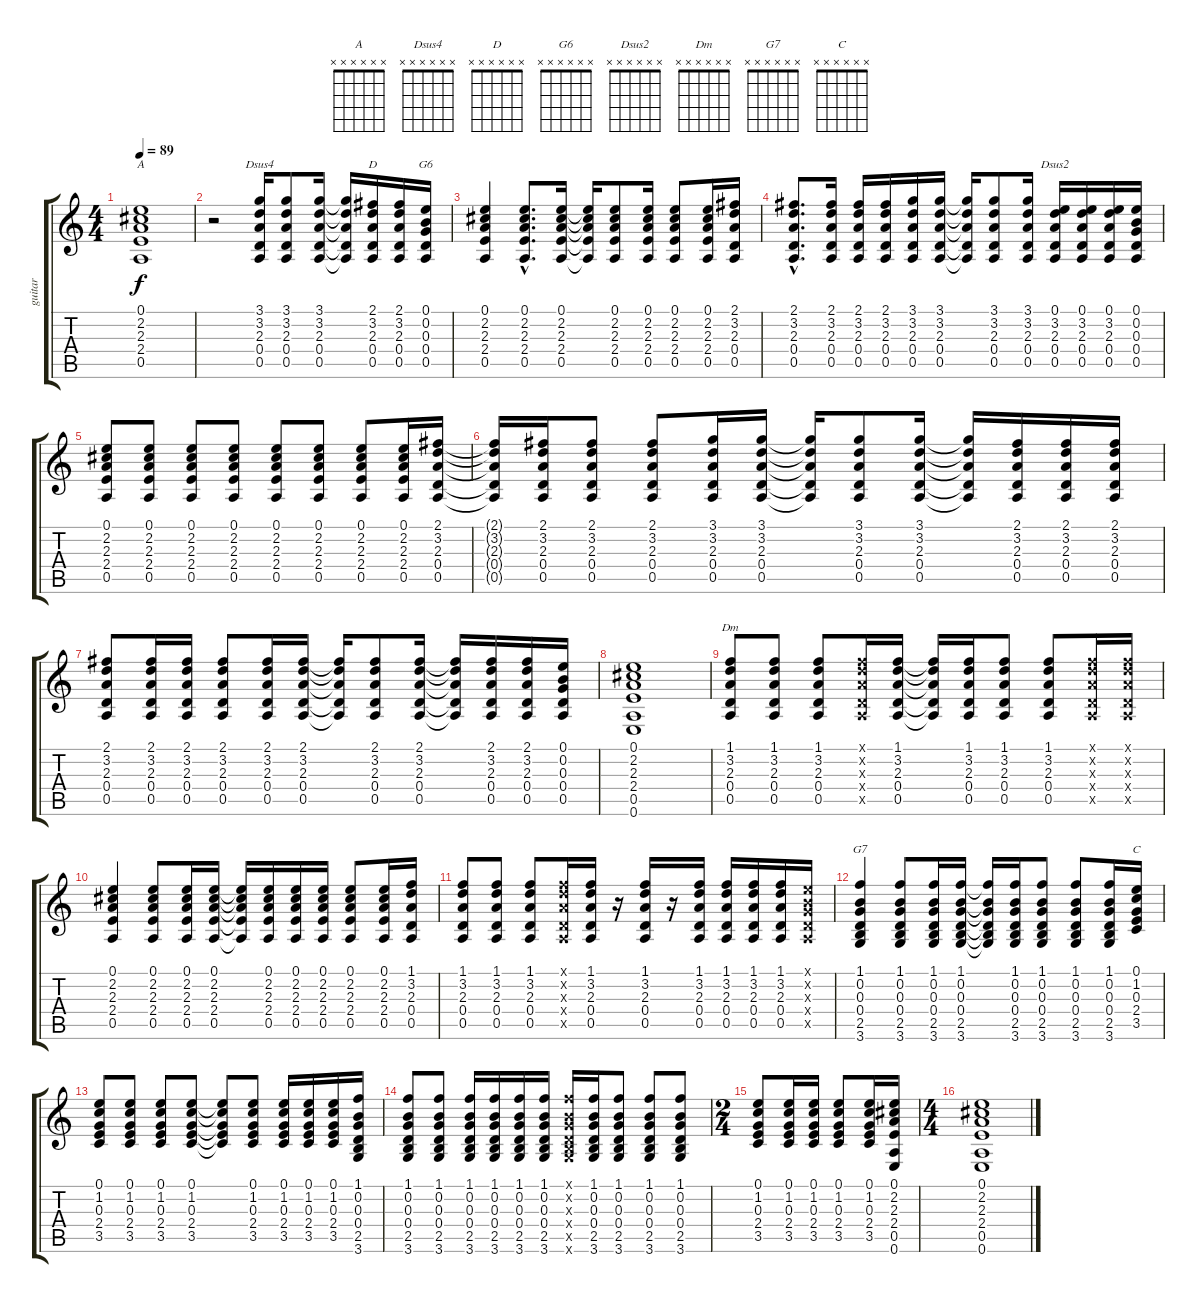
\track ("guitar" "guitar") {instrument acousticguitarsteel}
\staff {score tabs}
\tuning (E4 B3 G3 D3 A2 E2) {hide}
\chord ("A" x x x x x x) {firstfret 0}
\chord ("Dsus4" x x x x x x) {firstfret 0}
\chord ("D" x x x x x x) {firstfret 0}
\chord ("G6" x x x x x x) {firstfret 0}
\chord ("Dsus2" x x x x x x) {firstfret 0}
\chord ("Dm" x x x x x x) {firstfret 0}
\chord ("G7" x x x x x x) {firstfret 0}
\chord ("C" x x x x x x) {firstfret 0}
\ts (4 4)
\tempo 89
\clef g2
\ks c
(0.1 2.2 2.3 2.4 0.5).1{ch "A" dy f instrument acousticguitarsteel} |
r.2 (3.1 3.2 2.3 0.4 0.5).16{ch "Dsus4"} (3.1 3.2 2.3 0.4 0.5).8 (3.1 3.2 2.3 0.4 0.5).16 (3.1{t} 3.2{t} 2.3{t} 0.4{t} 0.5{t}).16 (2.1 3.2 2.3 0.4 0.5).16{ch "D"} (2.1 3.2 2.3 0.4 0.5).16 (0.1 0.2 0.3 0.4 0.5).16{ch "G6"} |
(0.1 2.2 2.3 2.4 0.5).4 (0.1{hac} 2.2{hac} 2.3{hac} 2.4{hac} 0.5{hac}).8{d} (0.1 2.2 2.3 2.4 0.5).16 (0.1{t} 2.2{t} 2.3{t} 2.4{t} 0.5{t}).16 (0.1 2.2 2.3 2.4 0.5).8 (0.1 2.2 2.3 2.4 0.5).16 (0.1 2.2 2.3 2.4 0.5).8 (0.1 2.2 2.3 2.4 0.5).16 (2.1 3.2 2.3 0.4 0.5).16 |
(2.1{hac} 3.2{hac} 2.3{hac} 0.4{hac} 0.5{hac}).8{d} (2.1 3.2 2.3 0.4 0.5).16 (2.1 3.2 2.3 0.4 0.5).16 (2.1 3.2 2.3 0.4 0.5).16 (3.1 3.2 2.3 0.4 0.5).16 (3.1 3.2 2.3 0.4 0.5).16 (3.1{t} 3.2{t} 2.3{t} 0.4{t} 0.5{t}).16 (3.1 3.2 2.3 0.4 0.5).8 (3.1 3.2 2.3 0.4 0.5).16 (0.1 3.2 2.3 0.4 0.5).16{ch "Dsus2"} (0.1 3.2 2.3 0.4 0.5).16 (0.1 3.2 2.3 0.4 0.5).16 (0.1 0.2 0.3 0.4 0.5).16 |
(0.1 2.2 2.3 2.4 0.5).8 (0.1 2.2 2.3 2.4 0.5).8 (0.1 2.2 2.3 2.4 0.5).8 (0.1 2.2 2.3 2.4 0.5).8 (0.1 2.2 2.3 2.4 0.5).8 (0.1 2.2 2.3 2.4 0.5).8 (0.1 2.2 2.3 2.4 0.5).8 (0.1 2.2 2.3 2.4 0.5).16 (2.1 3.2 2.3 0.4 0.5).16 |
(2.1{t} 3.2{t} 2.3{t} 0.4{t} 0.5{t}).16 (2.1 3.2 2.3 0.4 0.5).16 (2.1 3.2 2.3 0.4 0.5).8 (2.1 3.2 2.3 0.4 0.5).8 (3.1 3.2 2.3 0.4 0.5).16 (3.1 3.2 2.3 0.4 0.5).16 (3.1{t} 3.2{t} 2.3{t} 0.4{t} 0.5{t}).16 (3.1 3.2 2.3 0.4 0.5).8 (3.1 3.2 2.3 0.4 0.5).16 (3.1{t} 3.2{t} 2.3{t} 0.4{t} 0.5{t}).16 (2.1 3.2 2.3 0.4 0.5).16 (2.1 3.2 2.3 0.4 0.5).16 (2.1 3.2 2.3 0.4 0.5).16 |
(2.1 3.2 2.3 0.4 0.5).8 (2.1 3.2 2.3 0.4 0.5).16 (2.1 3.2 2.3 0.4 0.5).16 (2.1 3.2 2.3 0.4 0.5).8 (2.1 3.2 2.3 0.4 0.5).16 (2.1 3.2 2.3 0.4 0.5).16 (2.1{t} 3.2{t} 2.3{t} 0.4{t} 0.5{t}).16 (2.1 3.2 2.3 0.4 0.5).8 (2.1 3.2 2.3 0.4 0.5).16 (2.1{t} 3.2{t} 2.3{t} 0.4{t} 0.5{t}).16 (2.1 3.2 2.3 0.4 0.5).16 (2.1 3.2 2.3 0.4 0.5).16 (0.1 0.2 0.3 0.4 0.5).16 |
(0.1 2.2 2.3 2.4 0.5 0.6).1 |
(1.1 3.2 2.3 0.4 0.5).8{ch "Dm"} (1.1 3.2 2.3 0.4 0.5).8 (1.1 3.2 2.3 0.4 0.5).8 (1.1{x} 3.2{x} 2.3{x} 0.4{x} 0.5{x}).16 (1.1 3.2 2.3 0.4 0.5).16 (1.1{t} 3.2{t} 2.3{t} 0.4{t} 0.5{t}).16 (1.1 3.2 2.3 0.4 0.5).16 (1.1 3.2 2.3 0.4 0.5).8 (1.1 3.2 2.3 0.4 0.5).8 (1.1{x} 3.2{x} 2.3{x} 0.4{x} 0.5{x}).16 (1.1{x} 3.2{x} 2.3{x} 0.4{x} 0.5{x}).16 |
(0.1 2.2 2.3 2.4 0.5).4 (0.1 2.2 2.3 2.4 0.5).8 (0.1 2.2 2.3 2.4 0.5).16 (0.1 2.2 2.3 2.4 0.5).16 (0.1{t} 2.2{t} 2.3{t} 2.4{t} 0.5{t}).16 (0.1 2.2 2.3 2.4 0.5).16 (0.1 2.2 2.3 2.4 0.5).16 (0.1 2.2 2.3 2.4 0.5).16 (0.1 2.2 2.3 2.4 0.5).8 (0.1 2.2 2.3 2.4 0.5).16 (1.1 3.2 2.3 0.4 0.5).16 |
(1.1 3.2 2.3 0.4 0.5).8 (1.1 3.2 2.3 0.4 0.5).8 (1.1 3.2 2.3 0.4 0.5).8 (1.1{x} 3.2{x} 2.3{x} 0.4{x} 0.5{x}).16 (1.1 3.2 2.3 0.4 0.5).16 r.16 (1.1 3.2 2.3 0.4 0.5).16 r.16 (1.1 3.2 2.3 0.4 0.5).16 (1.1 3.2 2.3 0.4 0.5).16 (1.1 3.2 2.3 0.4 0.5).16 (1.1 3.2 2.3 0.4 0.5).16 (0.1{x} 0.2{x} 0.3{x} 0.4{x} 0.5{x}).16 |
(1.1 0.2 0.3 0.4 2.5 3.6).4{ch "G7"} (1.1 0.2 0.3 0.4 2.5 3.6).8 (1.1 0.2 0.3 0.4 2.5 3.6).16 (1.1 0.2 0.3 0.4 2.5 3.6).16 (1.1{t} 0.2{t} 0.3{t} 0.4{t} 2.5{t} 3.6{t}).16 (1.1 0.2 0.3 0.4 2.5 3.6).16 (1.1 0.2 0.3 0.4 2.5 3.6).8 (1.1 0.2 0.3 0.4 2.5 3.6).8 (1.1 0.2 0.3 0.4 2.5 3.6).16 (0.1 1.2 0.3 2.4 3.5).16{ch "C"} |
(0.1 1.2 0.3 2.4 3.5).8 (0.1 1.2 0.3 2.4 3.5).8 (0.1 1.2 0.3 2.4 3.5).8 (0.1 1.2 0.3 2.4 3.5).8 (0.1{t} 1.2{t} 0.3{t} 2.4{t} 3.5{t}).8 (0.1 1.2 0.3 2.4 3.5).8 (0.1 1.2 0.3 2.4 3.5).16 (0.1 1.2 0.3 2.4 3.5).16 (0.1 1.2 0.3 2.4 3.5).16 (1.1 0.2 0.3 0.4 2.5 3.6).16 |
(1.1 0.2 0.3 0.4 2.5 3.6).8 (1.1 0.2 0.3 0.4 2.5 3.6).8 (1.1 0.2 0.3 0.4 2.5 3.6).16 (1.1 0.2 0.3 0.4 2.5 3.6).16 (1.1 0.2 0.3 0.4 2.5 3.6).16 (1.1 0.2 0.3 0.4 2.5 3.6).16 (1.1{x} 0.2{x} 0.3{x} 0.4{x} 2.5{x} 3.6{x}).16 (1.1 0.2 0.3 0.4 2.5 3.6).16 (1.1 0.2 0.3 0.4 2.5 3.6).8 (1.1 0.2 0.3 0.4 2.5 3.6).8 (1.1 0.2 0.3 0.4 2.5 3.6).8 |
\ts (2 4)
(0.1 1.2 0.3 2.4 3.5).8 (0.1 1.2 0.3 2.4 3.5).16 (0.1 1.2 0.3 2.4 3.5).16 (0.1 1.2 0.3 2.4 3.5).8 (0.1 1.2 0.3 2.4 3.5).16 (0.1 2.2 2.3 2.4 0.5 0.6).16 |
\ts (4 4)
(0.1 2.2 2.3 2.4 0.5 0.6).1
